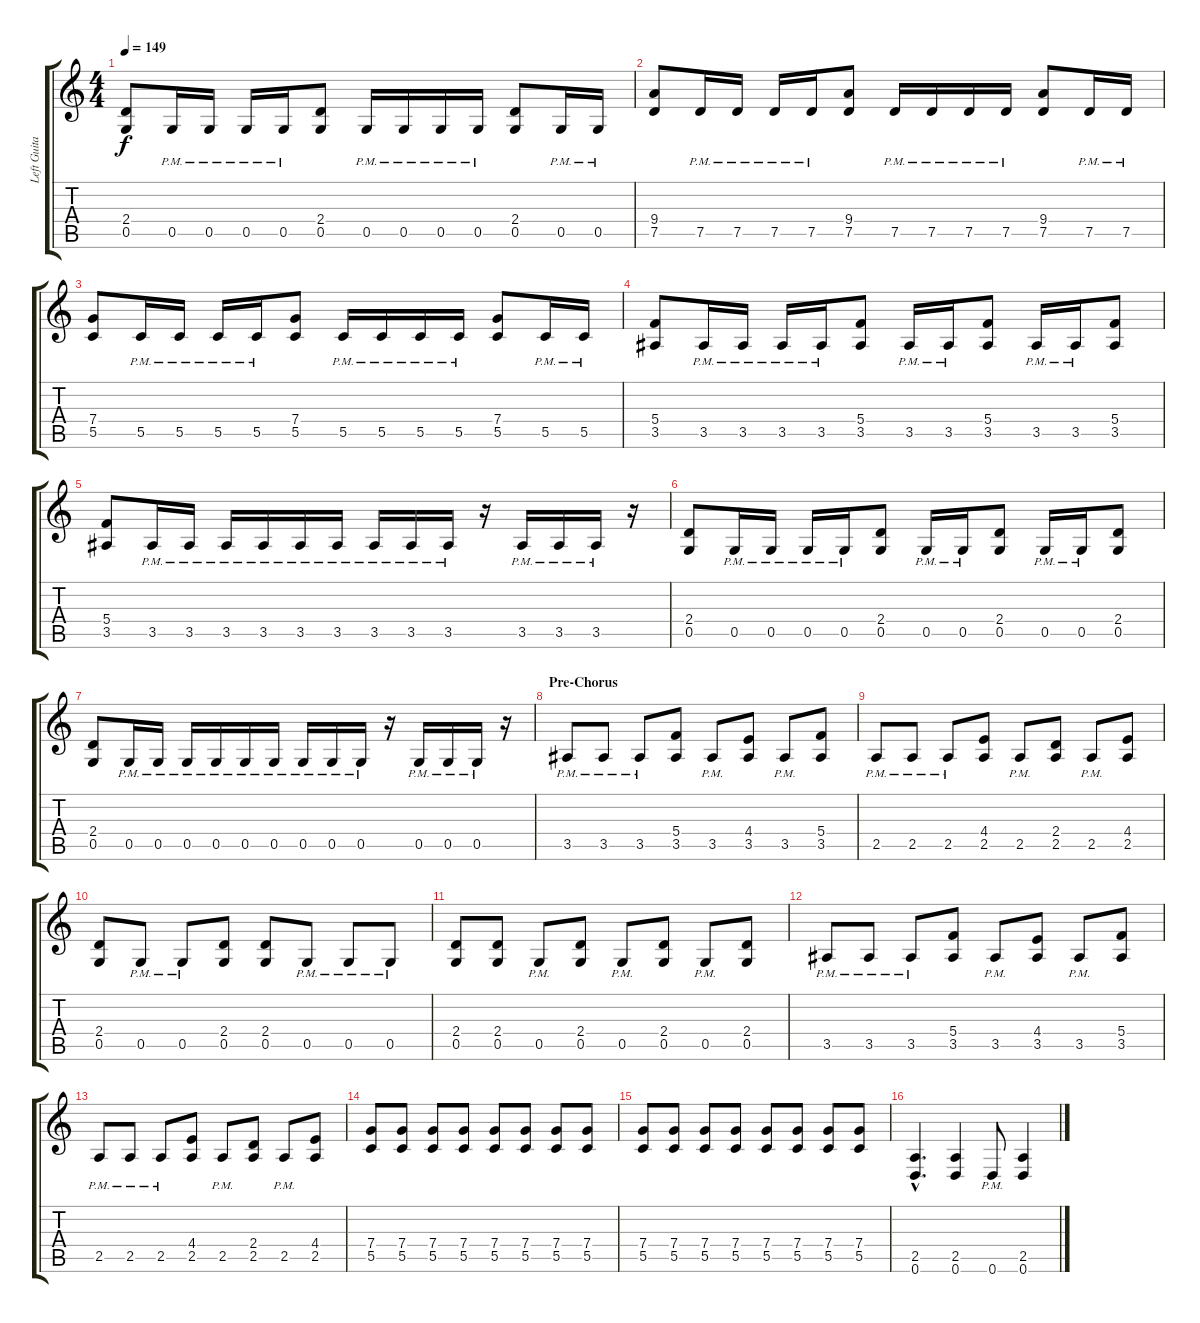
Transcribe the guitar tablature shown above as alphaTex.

\track ("Left Guitar" "Left Guita") {instrument distortionguitar}
\staff {score tabs}
\tuning (D4 A3 F3 C3 G2 D2) {hide}
\ts (4 4)
\tempo 149
\clef g2
\ks c
(2.4 0.5).8{dy f} 0.5{pm}.16 0.5{pm}.16 0.5{pm}.16 0.5{pm}.16 (2.4 0.5).8 0.5{pm}.16 0.5{pm}.16 0.5{pm}.16 0.5{pm}.16 (2.4 0.5).8 0.5{pm}.16 0.5{pm}.16 |
(9.4 7.5).8 7.5{pm}.16 7.5{pm}.16 7.5{pm}.16 7.5{pm}.16 (9.4 7.5).8 7.5{pm}.16 7.5{pm}.16 7.5{pm}.16 7.5{pm}.16 (9.4 7.5).8 7.5{pm}.16 7.5{pm}.16 |
(7.4 5.5).8 5.5{pm}.16 5.5{pm}.16 5.5{pm}.16 5.5{pm}.16 (7.4 5.5).8 5.5{pm}.16 5.5{pm}.16 5.5{pm}.16 5.5{pm}.16 (7.4 5.5).8 5.5{pm}.16 5.5{pm}.16 |
(5.4 3.5).8 3.5{pm}.16 3.5{pm}.16 3.5{pm}.16 3.5{pm}.16 (5.4 3.5).8 3.5{pm}.16 3.5{pm}.16 (5.4 3.5).8 3.5{pm}.16 3.5{pm}.16 (5.4 3.5).8 |
(5.4 3.5).8 3.5{pm}.16 3.5{pm}.16 3.5{pm}.16 3.5{pm}.16 3.5{pm}.16 3.5{pm}.16 3.5{pm}.16 3.5{pm}.16 3.5{pm}.16 r.16 3.5{pm}.16 3.5{pm}.16 3.5{pm}.16 r.16 |
(2.4 0.5).8 0.5{pm}.16 0.5{pm}.16 0.5{pm}.16 0.5{pm}.16 (2.4 0.5).8 0.5{pm}.16 0.5{pm}.16 (2.4 0.5).8 0.5{pm}.16 0.5{pm}.16 (2.4 0.5).8 |
(2.4 0.5).8 0.5{pm}.16 0.5{pm}.16 0.5{pm}.16 0.5{pm}.16 0.5{pm}.16 0.5{pm}.16 0.5{pm}.16 0.5{pm}.16 0.5{pm}.16 r.16 0.5{pm}.16 0.5{pm}.16 0.5{pm}.16 r.16 |
\section ("" "Pre-Chorus")
3.5{pm}.8 3.5{pm}.8 3.5{pm}.8 (5.4 3.5).8 3.5{pm}.8 (4.4 3.5).8 3.5{pm}.8 (5.4 3.5).8 |
2.5{pm}.8 2.5{pm}.8 2.5{pm}.8 (4.4 2.5).8 2.5{pm}.8 (2.4 2.5).8 2.5{pm}.8 (4.4 2.5).8 |
(2.4 0.5).8 0.5{pm}.8 0.5{pm}.8 (2.4 0.5).8 (2.4 0.5).8 0.5{pm}.8 0.5{pm}.8 0.5{pm}.8 |
(2.4 0.5).8 (2.4 0.5).8 0.5{pm}.8 (2.4 0.5).8 0.5{pm}.8 (2.4 0.5).8 0.5{pm}.8 (2.4 0.5).8 |
3.5{pm}.8 3.5{pm}.8 3.5{pm}.8 (5.4 3.5).8 3.5{pm}.8 (4.4 3.5).8 3.5{pm}.8 (5.4 3.5).8 |
2.5{pm}.8 2.5{pm}.8 2.5{pm}.8 (4.4 2.5).8 2.5{pm}.8 (2.4 2.5).8 2.5{pm}.8 (4.4 2.5).8 |
(7.4 5.5).8 (7.4 5.5).8 (7.4 5.5).8 (7.4 5.5).8 (7.4 5.5).8 (7.4 5.5).8 (7.4 5.5).8 (7.4 5.5).8 |
(7.4 5.5).8 (7.4 5.5).8 (7.4 5.5).8 (7.4 5.5).8 (7.4 5.5).8 (7.4 5.5).8 (7.4 5.5).8 (7.4 5.5).8 |
(2.5{hac} 0.6{hac}).4{d} (2.5 0.6).4 0.6{pm}.8 (2.5 0.6).4
